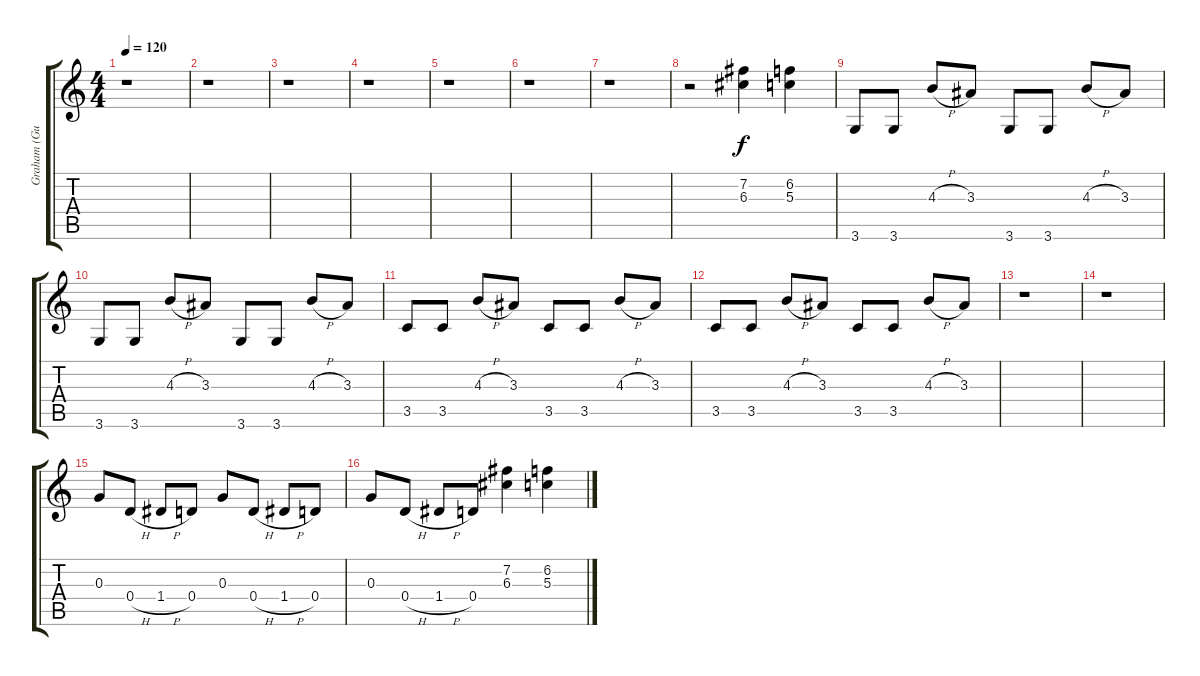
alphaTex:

\track ("Graham (Guitar)" "Graham (Gu") {instrument distortionguitar}
\staff {score tabs}
\tuning (E4 B3 G3 D3 A2 E2) {hide}
\ts (4 4)
\tempo 120
\clef g2
\ks c
r.1{dy f} |
r.1 |
r.1 |
r.1 |
r.1 |
r.1 |
r.1 |
r.2 (7.2 6.3).4 (6.2 5.3).4 |
3.6.8 3.6.8 4.3{h}.8 3.3.8 3.6.8 3.6.8 4.3{h}.8 3.3.8 |
3.6.8 3.6.8 4.3{h}.8 3.3.8 3.6.8 3.6.8 4.3{h}.8 3.3.8 |
3.5.8 3.5.8 4.3{h}.8 3.3.8 3.5.8 3.5.8 4.3{h}.8 3.3.8 |
3.5.8 3.5.8 4.3{h}.8 3.3.8 3.5.8 3.5.8 4.3{h}.8 3.3.8 |
r.1 |
r.1 |
0.3.8 0.4{h}.8 1.4{h}.8 0.4.8 0.3.8 0.4{h}.8 1.4{h}.8 0.4.8 |
0.3.8 0.4{h}.8 1.4{h}.8 0.4.8 (7.2 6.3).4 (6.2 5.3).4
